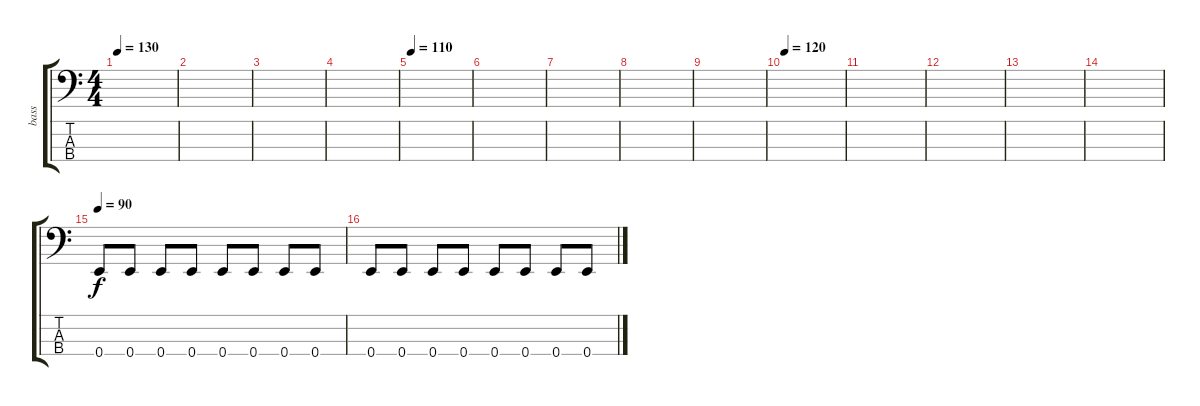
\track ("bass" "bass") {instrument electricbassfinger}
\staff {score tabs}
\tuning (G2 D2 A1 E1) {hide}
\ts (4 4)
\tempo 130
\clef f4
\ks c
|
|
|
|
\tempo 110
|
|
|
|
|
\tempo 120
|
|
|
|
|
\tempo 90
0.4.8 0.4.8 0.4.8 0.4.8 0.4.8 0.4.8 0.4.8 0.4.8 |
0.4.8 0.4.8 0.4.8 0.4.8 0.4.8 0.4.8 0.4.8 0.4.8
